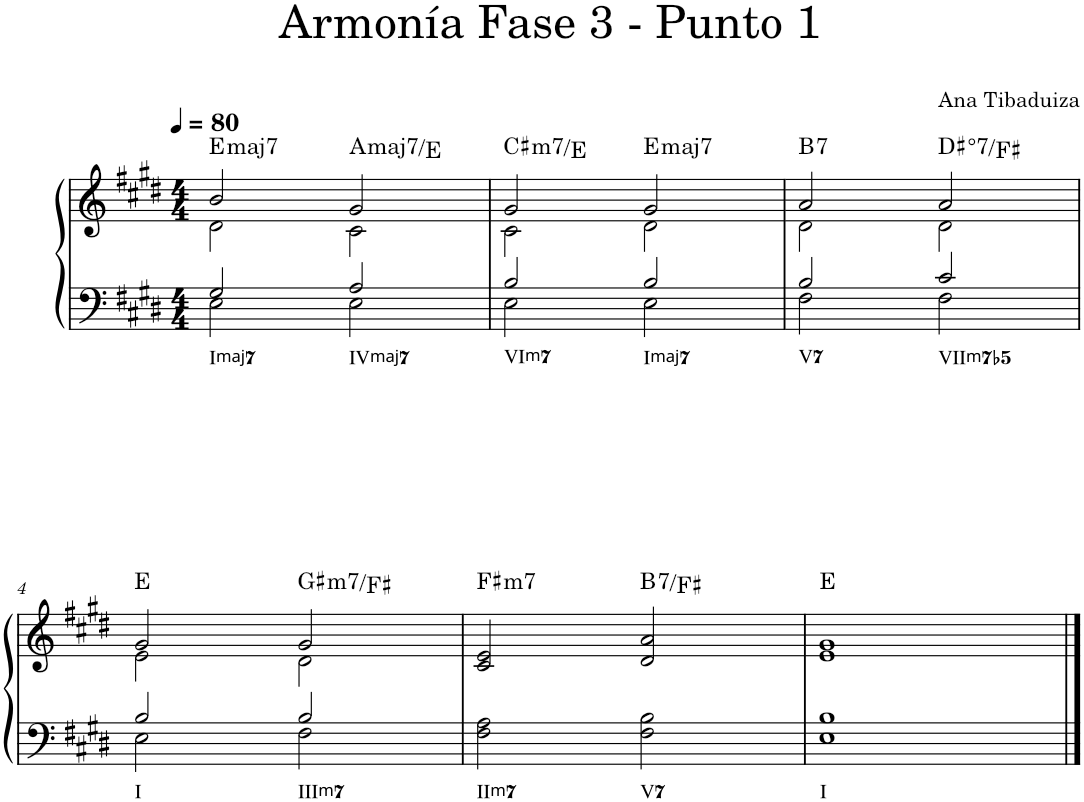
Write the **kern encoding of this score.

**kern	**kern	**harte
*part1	*part1	*part1
*staff2	*staff1	*
*I"Piano	*	*
*I'Pno.	*	*
*clefF4	*clefG2	*
*k[f#c#g#d#]	*k[f#c#g#d#]	*
*M4/4	*M4/4	*
*MM80	*MM80	*
=1	=1	=1
*^	*^	*
!	!	!	!	!LO:H:kt=maj7
2G#/	2E\	2b/	2d#\	E:maj7
!	!	!	!	!LO:H:kt=maj7
2A/	2E\	2g#/	2c#\	A:maj7/5
=2	=2	=2	=2	=2
!	!	!	!	!LO:H:kt=m7
2B/	2E\	2g#/	2c#\	C#:min7/b3
!	!	!	!	!LO:H:kt=maj7
2B/	2E\	2g#/	2d#\	E:maj7
=3	=3	=3	=3	=3
!	!	!	!	!LO:H:kt=7
2B/	2F#\	2a/	2d#\	B:7
!	!	!	!	!LO:H:kt=°
2c#/	2F#\	2a/	2d#\	.
!!LO:LB:g=z	!!
=4	=4	=4	=4	=4
2B/	2E\	2g#/	2e\	E:maj
!	!	!	!	!LO:H:kt=m7
2B/	2F#\	2g#/	2d#\	G#:min7/b7
=5	=5	=5	=5	=5
!	!	!	!	!LO:H:kt=m7
*v	*v	*	*	*
*	*v	*v	*
2F#\ 2A\	2c#/ 2e/	F#:min7
!	!	!LO:H:kt=7
2F#\ 2B\	2d#/ 2a/	B:7/5
=6	=6	=6
1E 1B	1e 1g#	E:maj
==	==	==
*-	*-	*-
